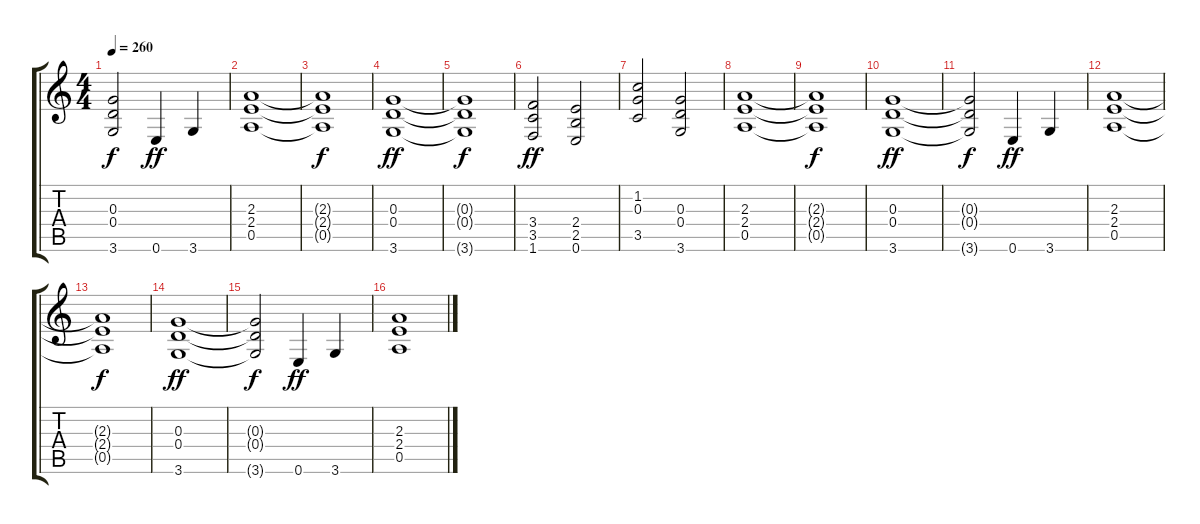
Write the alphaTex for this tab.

\track "" {instrument distortionguitar}
\staff {score tabs}
\tuning (E4 B3 G3 D3 A2 E2) {hide}
\ts (4 4)
\tempo 260
\clef g2
\ks c
(0.3{t} 0.4{t} 3.6{t}).2{dy f} 0.6.4{dy ff} 3.6.4 |
(2.3 2.4 0.5).1 |
(2.3{t} 2.4{t} 0.5{t}).1{dy f} |
(0.3 0.4 3.6).1{dy ff} |
(0.3{t} 0.4{t} 3.6{t}).1{dy f} |
(3.4 3.5 1.6).2{dy ff} (2.4 2.5 0.6).2 |
(1.2 0.3 3.5).2 (0.3 0.4 3.6).2 |
(2.3 2.4 0.5).1 |
(2.3{t} 2.4{t} 0.5{t}).1{dy f} |
(0.3 0.4 3.6).1{dy ff} |
(0.3{t} 0.4{t} 3.6{t}).2{dy f} 0.6.4{dy ff} 3.6.4 |
(2.3 2.4 0.5).1 |
(2.3{t} 2.4{t} 0.5{t}).1{dy f} |
(0.3 0.4 3.6).1{dy ff} |
(0.3{t} 0.4{t} 3.6{t}).2{dy f} 0.6.4{dy ff} 3.6.4 |
(2.3 2.4 0.5).1
